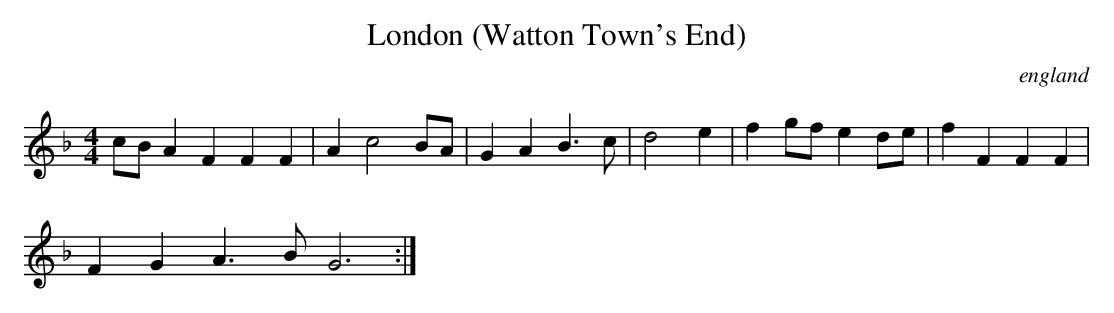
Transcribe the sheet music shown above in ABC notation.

X:1
T:London (Watton Town's End)
O:england
M:4/4
L:1/8
K:F
cB A2 F2 F2 F2| A2  c4 BA| G2 A2 B3 c| d4 e2| f2 gf e2 de| f2 F2 F2 F2 |
F2 G2 A3 B G6:|
